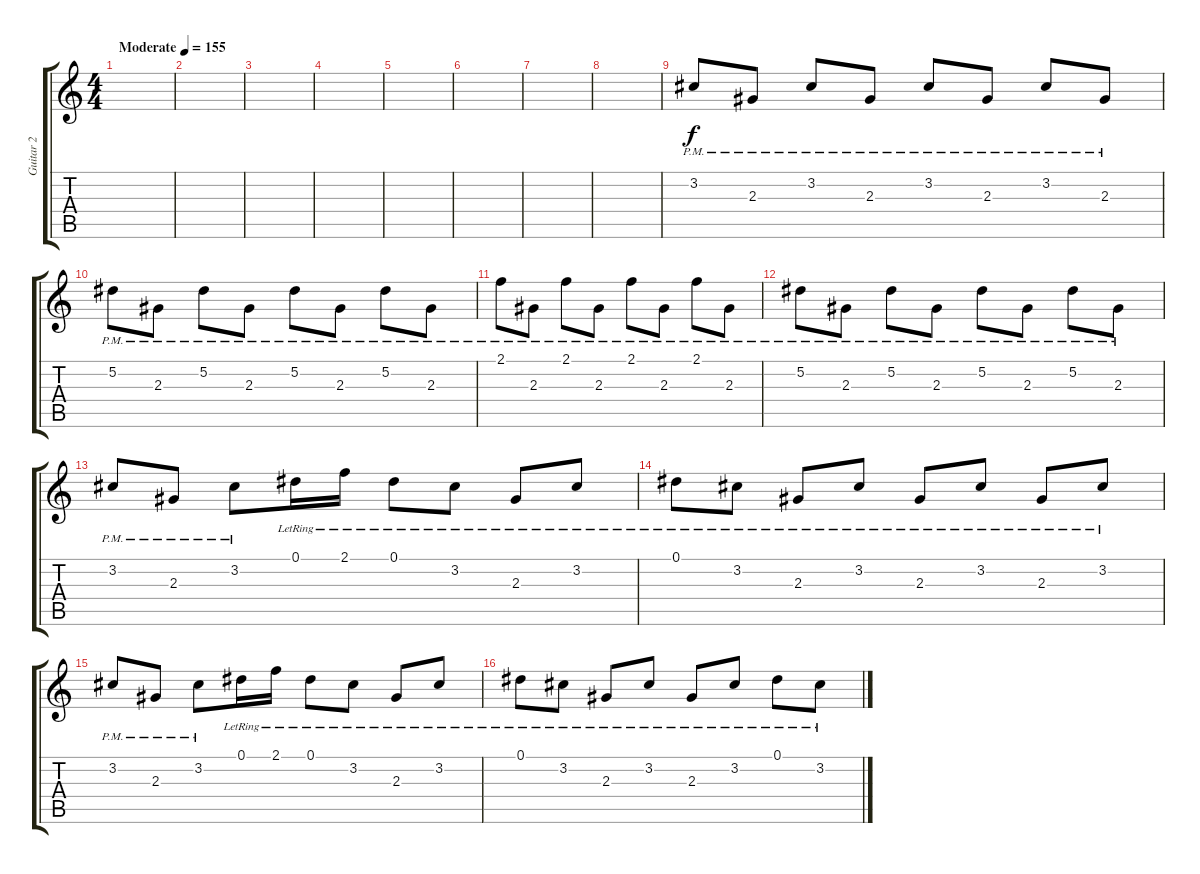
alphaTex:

\track ("Guitar 2" "Guitar 2") {instrument distortionguitar}
\staff {score tabs}
\tuning (Eb4 Bb3 Gb3 Db3 Ab2 Db2) {hide}
\ts (4 4)
\tempo (155 "Moderate")
\clef g2
\ks c
|
|
|
|
|
|
|
|
3.2{pm}.8 2.3{pm}.8 3.2{pm}.8 2.3{pm}.8 3.2{pm}.8 2.3{pm}.8 3.2{pm}.8 2.3{pm}.8 |
5.2{pm}.8 2.3{pm}.8 5.2{pm}.8 2.3{pm}.8 5.2{pm}.8 2.3{pm}.8 5.2{pm}.8 2.3{pm}.8 |
2.1{pm}.8 2.3{pm}.8 2.1{pm}.8 2.3{pm}.8 2.1{pm}.8 2.3{pm}.8 2.1{pm}.8 2.3{pm}.8 |
5.2{pm}.8 2.3{pm}.8 5.2{pm}.8 2.3{pm}.8 5.2{pm}.8 2.3{pm}.8 5.2{pm}.8 2.3{pm}.8 |
3.2{pm}.8 2.3{pm}.8 3.2{pm}.8 0.1{lr}.16 2.1{lr}.16 0.1{lr}.8 3.2{lr}.8 2.3{lr}.8 3.2{lr}.8 |
0.1{lr}.8 3.2{lr}.8 2.3{lr}.8 3.2{lr}.8 2.3{lr}.8 3.2{lr}.8 2.3{lr}.8 3.2{lr}.8 |
3.2{pm}.8 2.3{pm}.8 3.2{pm}.8 0.1{lr}.16 2.1{lr}.16 0.1{lr}.8 3.2{lr}.8 2.3{lr}.8 3.2{lr}.8 |
0.1{lr}.8 3.2{lr}.8 2.3{lr}.8 3.2{lr}.8 2.3{lr}.8 3.2{lr}.8 0.1{lr}.8 3.2{lr}.8
